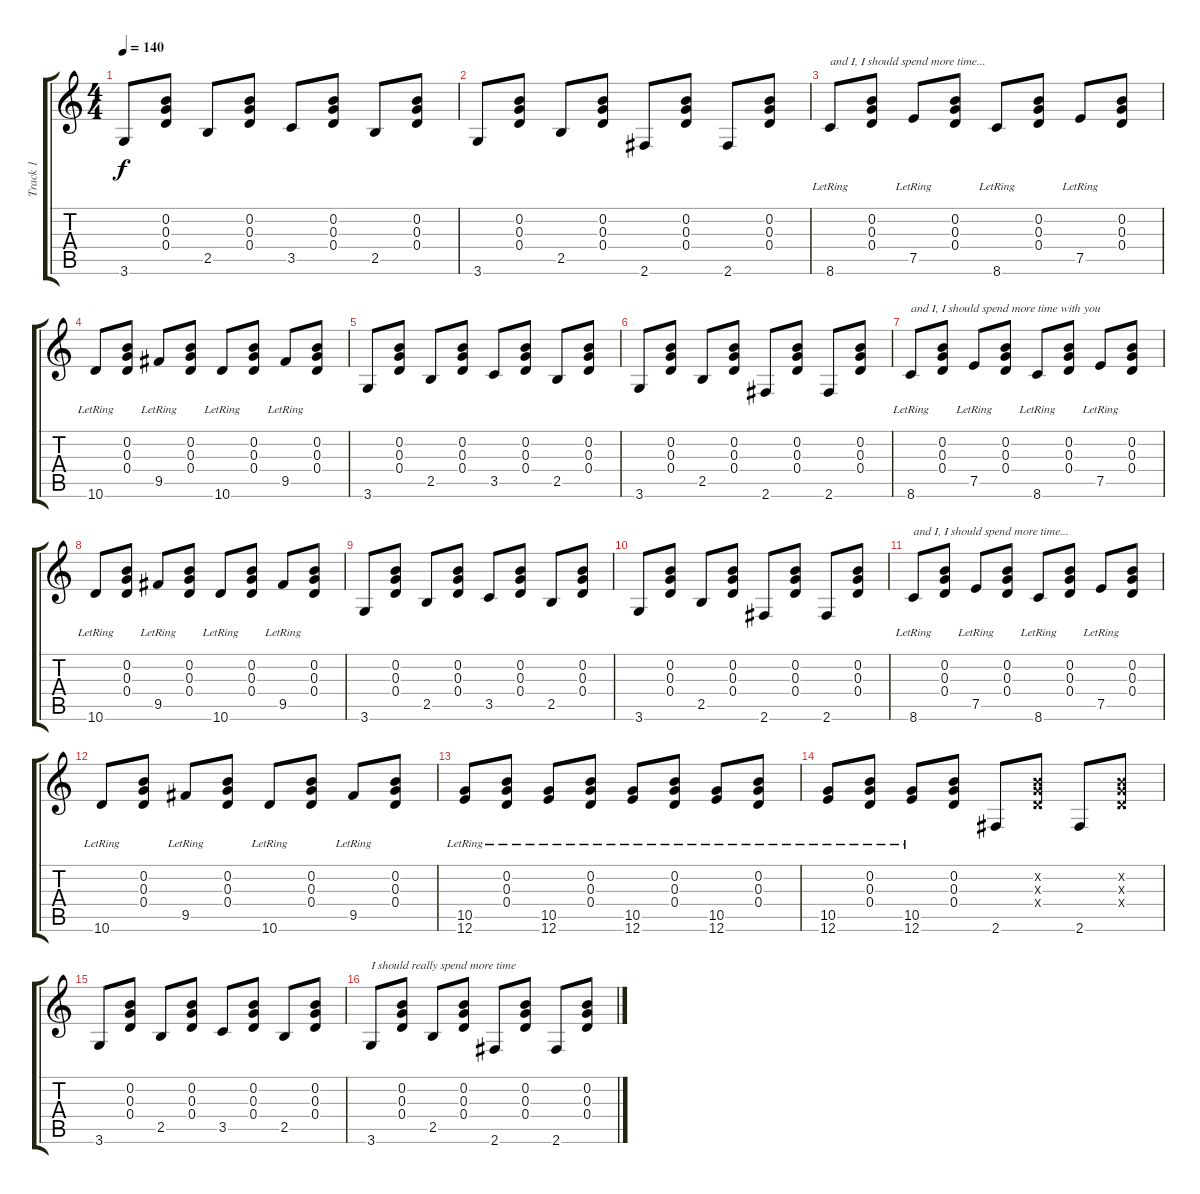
\track ("Track 1" "Track 1") {instrument acousticguitarsteel}
\staff {score tabs}
\tuning (E4 B3 G3 D3 A2 E2) {hide}
\ts (4 4)
\tempo 140
\clef g2
\ks c
3.6.8{dy f} (0.2 0.3 0.4).8 2.5.8 (0.2 0.3 0.4).8 3.5.8 (0.2 0.3 0.4).8 2.5.8 (0.2 0.3 0.4).8 |
3.6.8 (0.2 0.3 0.4).8 2.5.8 (0.2 0.3 0.4).8 2.6.8 (0.2 0.3 0.4).8 2.6.8 (0.2 0.3 0.4).8 |
8.6{lr}.8{txt "and I, I should spend more time..."} (0.2 0.3 0.4).8 7.5{lr}.8 (0.2 0.3 0.4).8 8.6{lr}.8 (0.2 0.3 0.4).8 7.5{lr}.8 (0.2 0.3 0.4).8 |
10.6{lr}.8 (0.2 0.3 0.4).8 9.5{lr}.8 (0.2 0.3 0.4).8 10.6{lr}.8 (0.2 0.3 0.4).8 9.5{lr}.8 (0.2 0.3 0.4).8 |
3.6.8 (0.2 0.3 0.4).8 2.5.8 (0.2 0.3 0.4).8 3.5.8 (0.2 0.3 0.4).8 2.5.8 (0.2 0.3 0.4).8 |
3.6.8 (0.2 0.3 0.4).8 2.5.8 (0.2 0.3 0.4).8 2.6.8 (0.2 0.3 0.4).8 2.6.8 (0.2 0.3 0.4).8 |
8.6{lr}.8{txt "and I, I should spend more time with you"} (0.2 0.3 0.4).8 7.5{lr}.8 (0.2 0.3 0.4).8 8.6{lr}.8 (0.2 0.3 0.4).8 7.5{lr}.8 (0.2 0.3 0.4).8 |
10.6{lr}.8 (0.2 0.3 0.4).8 9.5{lr}.8 (0.2 0.3 0.4).8 10.6{lr}.8 (0.2 0.3 0.4).8 9.5{lr}.8 (0.2 0.3 0.4).8 |
3.6.8 (0.2 0.3 0.4).8 2.5.8 (0.2 0.3 0.4).8 3.5.8 (0.2 0.3 0.4).8 2.5.8 (0.2 0.3 0.4).8 |
3.6.8 (0.2 0.3 0.4).8 2.5.8 (0.2 0.3 0.4).8 2.6.8 (0.2 0.3 0.4).8 2.6.8 (0.2 0.3 0.4).8 |
8.6{lr}.8{txt "and I, I should spend more time..."} (0.2 0.3 0.4).8 7.5{lr}.8 (0.2 0.3 0.4).8 8.6{lr}.8 (0.2 0.3 0.4).8 7.5{lr}.8 (0.2 0.3 0.4).8 |
10.6{lr}.8 (0.2 0.3 0.4).8 9.5{lr}.8 (0.2 0.3 0.4).8 10.6{lr}.8 (0.2 0.3 0.4).8 9.5{lr}.8 (0.2 0.3 0.4).8 |
(10.5{lr} 12.6{lr}).8 (0.2{lr} 0.3{lr} 0.4{lr}).8 (10.5{lr} 12.6{lr}).8 (0.2{lr} 0.3{lr} 0.4{lr}).8 (10.5{lr} 12.6{lr}).8 (0.2{lr} 0.3{lr} 0.4{lr}).8 (10.5{lr} 12.6{lr}).8 (0.2{lr} 0.3{lr} 0.4{lr}).8 |
(10.5{lr} 12.6{lr}).8 (0.2{lr} 0.3{lr} 0.4{lr}).8 (10.5{lr} 12.6{lr}).8 (0.2 0.3 0.4).8 2.6.8 (0.2{x} 0.3{x} 0.4{x}).8 2.6.8 (0.2{x} 0.3{x} 0.4{x}).8 |
3.6.8 (0.2 0.3 0.4).8 2.5.8 (0.2 0.3 0.4).8 3.5.8 (0.2 0.3 0.4).8 2.5.8 (0.2 0.3 0.4).8 |
3.6.8{txt "I should really spend more time"} (0.2 0.3 0.4).8 2.5.8 (0.2 0.3 0.4).8 2.6.8 (0.2 0.3 0.4).8 2.6.8 (0.2 0.3 0.4).8
